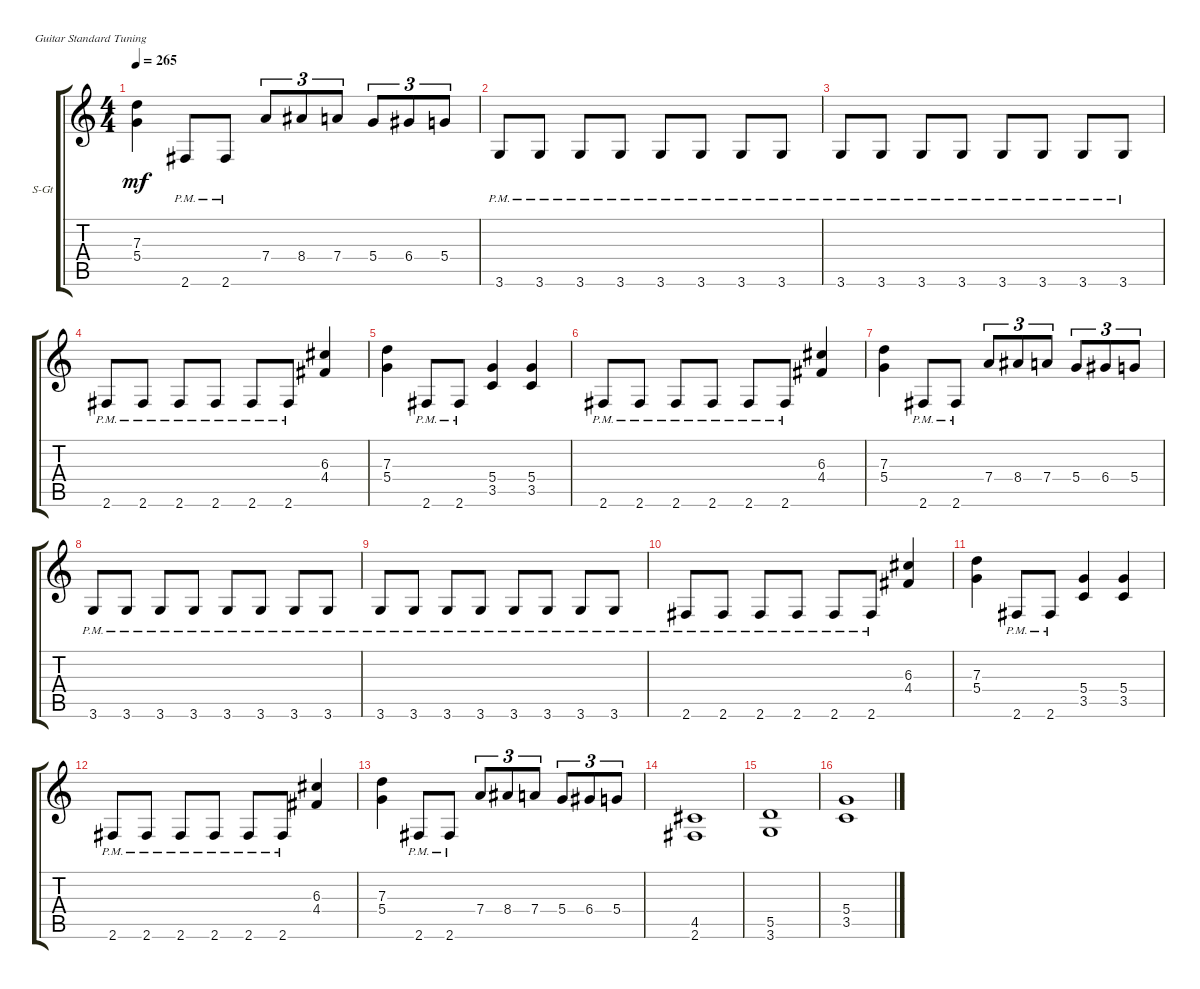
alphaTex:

\defaultSystemsLayout 4
\bracketExtendMode groupsimilarinstruments
\firstSystemTrackNameOrientation horizontal
\otherSystemsTrackNameOrientation horizontal
\track ("Steel Guitar" "S-Gt") {instrument acousticguitarsteel}
\staff {score tabs}
\tuning (E4 B3 G3 D3 A2 E2)
\ts (4 4)
\tempo 265
\clef g2
\ks c
(5.4 7.3).4{dy mf} 2.6{pm}.8 2.6{pm}.8 7.4.8{tu (3 2)} 8.4.8{tu (3 2)} 7.4.8{tu (3 2)} 5.4.8{tu (3 2)} 6.4.8{tu (3 2)} 5.4.8{tu (3 2)} |
3.6{pm}.8 3.6{pm}.8 3.6{pm}.8 3.6{pm}.8 3.6{pm}.8 3.6{pm}.8 3.6{pm}.8 3.6{pm}.8 |
3.6{pm}.8 3.6{pm}.8 3.6{pm}.8 3.6{pm}.8 3.6{pm}.8 3.6{pm}.8 3.6{pm}.8 3.6{pm}.8 |
2.6{pm}.8 2.6{pm}.8 2.6{pm}.8 2.6{pm}.8 2.6{pm}.8 2.6{pm}.8 (4.4 6.3).4 |
(5.4 7.3).4 2.6{pm}.8 2.6{pm}.8 (3.5 5.4).4 (3.5 5.4).4 |
2.6{pm}.8 2.6{pm}.8 2.6{pm}.8 2.6{pm}.8 2.6{pm}.8 2.6{pm}.8 (4.4 6.3).4 |
(5.4 7.3).4 2.6{pm}.8 2.6{pm}.8 7.4.8{tu (3 2)} 8.4.8{tu (3 2)} 7.4.8{tu (3 2)} 5.4.8{tu (3 2)} 6.4.8{tu (3 2)} 5.4.8{tu (3 2)} |
3.6{pm}.8 3.6{pm}.8 3.6{pm}.8 3.6{pm}.8 3.6{pm}.8 3.6{pm}.8 3.6{pm}.8 3.6{pm}.8 |
3.6{pm}.8 3.6{pm}.8 3.6{pm}.8 3.6{pm}.8 3.6{pm}.8 3.6{pm}.8 3.6{pm}.8 3.6{pm}.8 |
2.6{pm}.8 2.6{pm}.8 2.6{pm}.8 2.6{pm}.8 2.6{pm}.8 2.6{pm}.8 (4.4 6.3).4 |
(5.4 7.3).4 2.6{pm}.8 2.6{pm}.8 (3.5 5.4).4 (3.5 5.4).4 |
2.6{pm}.8 2.6{pm}.8 2.6{pm}.8 2.6{pm}.8 2.6{pm}.8 2.6{pm}.8 (4.4 6.3).4 |
(5.4 7.3).4 2.6{pm}.8 2.6{pm}.8 7.4.8{tu (3 2)} 8.4.8{tu (3 2)} 7.4.8{tu (3 2)} 5.4.8{tu (3 2)} 6.4.8{tu (3 2)} 5.4.8{tu (3 2)} |
(2.6 4.5).1 |
(3.6 5.5).1 |
(3.5 5.4).1
